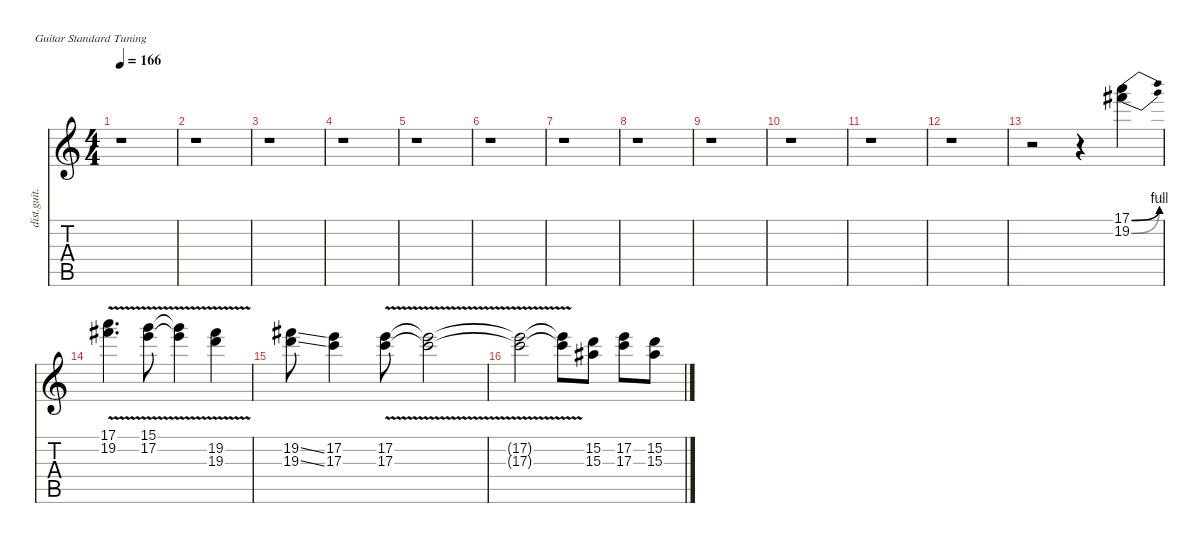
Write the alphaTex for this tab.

\defaultSystemsLayout 4
\hideDynamics
\bracketExtendMode nobrackets
\otherSystemsTrackNameOrientation horizontal
\track ("Guitar 3" "dist.guit.") {instrument distortionguitar}
\staff {score tabs}
\tuning (E4 B3 G3 D3 A2 E2)
\ts (4 4)
\tempo 166
\clef g2
\ks c
r.1{dy fff beam Down} |
r.1{beam Down} |
r.1{beam Down} |
r.1{beam Down} |
r.1{beam Down} |
r.1{beam Down} |
r.1{beam Down} |
r.1{beam Down} |
r.1{beam Down} |
r.1{beam Down} |
r.1{beam Down} |
r.1{beam Down} |
r.2{beam Down} r.4{beam Down} (17.1{be (bend 0 0 30 4)} 19.2{be (bend 0 0 30 2) acc #}).4{beam Down} |
(17.1{v} 19.2{v acc #}).4{d beam Down} (15.1{v} 17.2{v}).8{beam Down} (15.1{v t} 17.2{v t}).4{dy f beam Down} (19.2{v acc #} 19.3{v}).4{dy fff beam Down} |
(19.2{ss acc #} 19.3{ss}).8{beam Down} (17.2 17.3).4{beam Down} (17.2{v} 17.3{v}).8{beam Down} (17.2{v t} 17.3{v t}).2{dy f beam Down} |
(17.2{v t} 17.3{v t}).2{beam Down} (17.2{v t} 17.3{v t}).8{beam Down} (15.2 15.3{acc #}).8{dy fff beam Down} (17.2 17.3).8{beam Down} (15.2 15.3{acc #}).8{beam Down}
